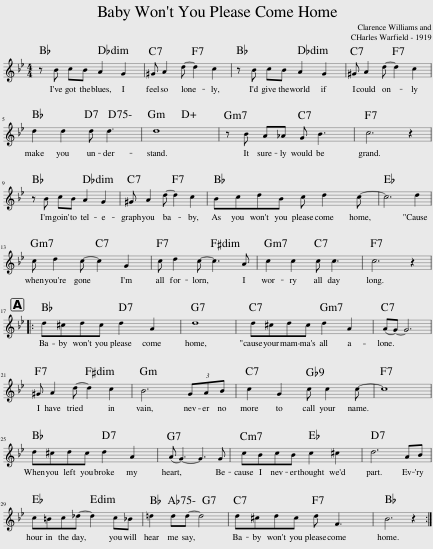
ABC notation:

X:1
L:1/8
M:4/4
I:linebreak $
K:Bb
V:1 treble
V:1
 z B cB A2 G2 | ^G A2 d- d2 c2 | z B cB A2 G2 | ^G A2 d- d2 c2 |$ d2 d2 d d3 | %5
 d8 | z B A_A G B3 | c6 z2 |$ z B cB A2 G2 | ^G A2 d- d2 c2 | %10
 BcdB c d2 c- | c6 d2 |$ c d2 c- c2 G2 | c d2 c- c3 A | c2 c2 c c3 | %15
 c6 z2 |:$ d^cdc d2 A2 | d8 | d^cdc d2 A2 | (AG-) G6 |$ %20
 ^G A2 d- d2 c2 | B6 (3GAB | c2 G2 c c2 c- | c8 |$ d^cdc d2 A2 | %25
 (A G3-) G3 G | cBcB c2 ^c2 | d6 AB |$ c=Bc_d- d2 c_B | =d2 dd- d4 | %30
 d^cdc d F3 | B6 z2 :| %32
